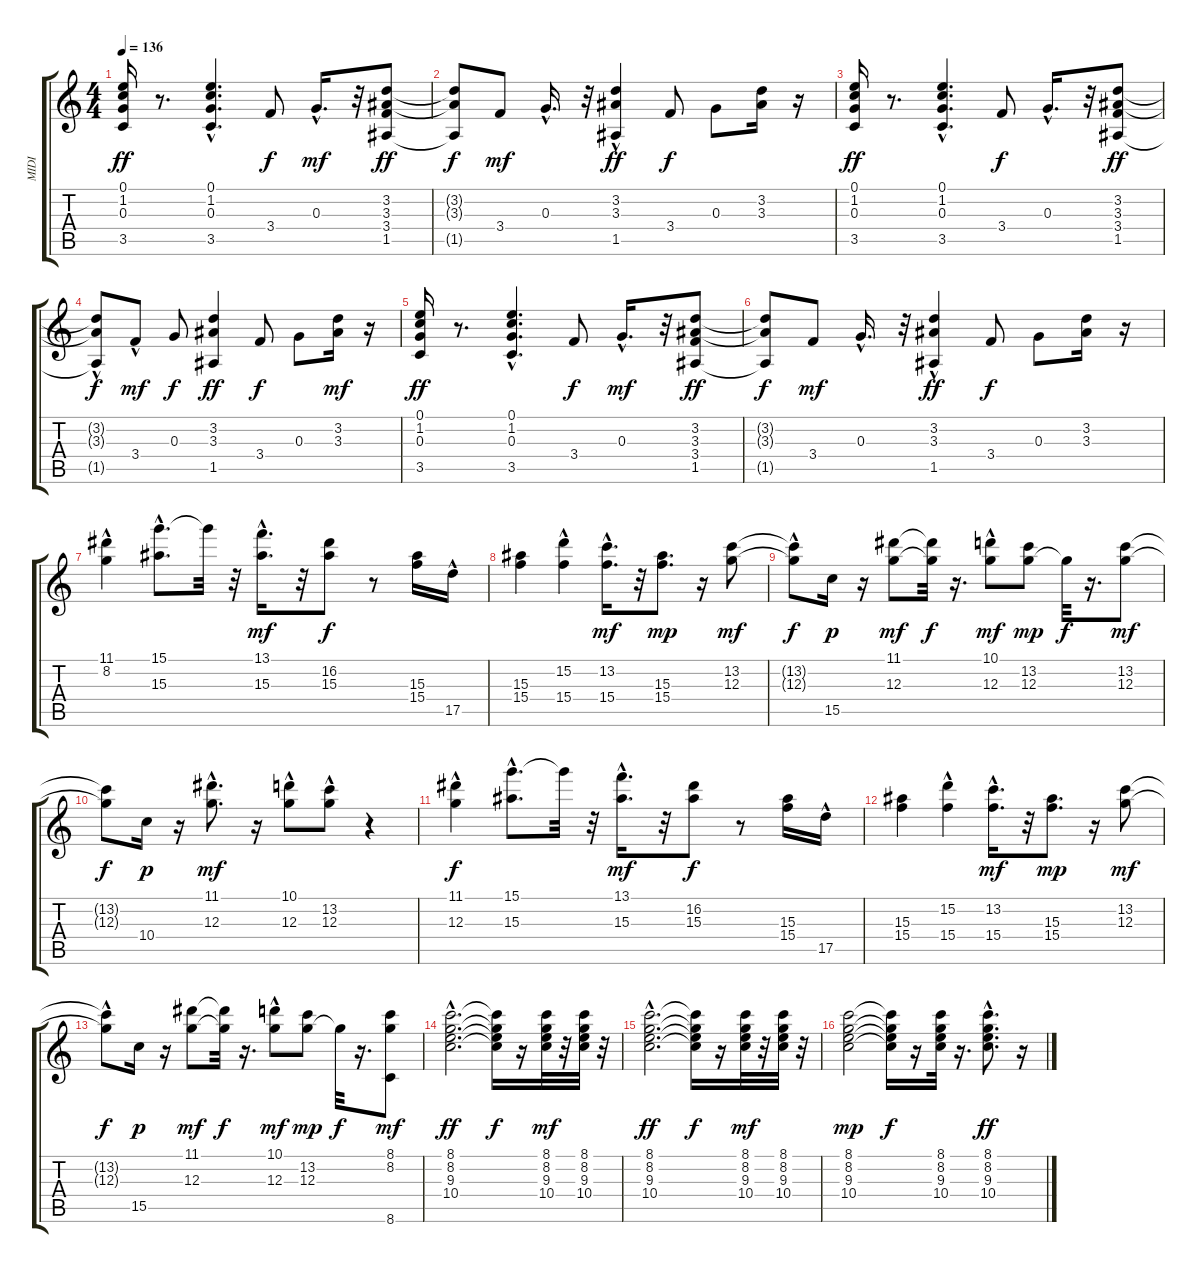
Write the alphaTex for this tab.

\track ("MIDI" "MIDI") {instrument electricguitarclean}
\staff {score tabs}
\tuning (E4 B3 G3 D3 A2 E2) {hide}
\ts (4 4)
\tempo 136
\clef g2
\ks c
(0.1 1.2 0.3 3.5).16{dy ff} r.8{d} (0.1 1.2{hac} 0.3 3.5).4{d} 3.4.8{dy f} 0.3{hac}.16{d dy mf} r.32 (3.2 3.3 3.4 1.5).8{dy ff} |
(3.2{t} 3.3{t} 1.5{t}).8{dy f} 3.4.8{dy mf} 0.3{hac}.16{d} r.32 (3.2{hac} 3.3 1.5).4{dy ff} 3.4.8{dy f} 0.3.8 (3.2 3.3).16 r.16 |
(0.1 1.2 0.3 3.5).16{dy ff} r.8{d} (0.1{hac} 1.2{hac} 0.3{hac} 3.5).4{d} 3.4.8{dy f} 0.3{hac}.16{d} r.32 (3.2 3.3 3.4 1.5).8{dy ff} |
(3.2{t} 3.3{hac t} 1.5{t}).8{dy f} 3.4{hac}.8{dy mf} 0.3.8{dy f} (3.2 3.3 1.5).4{dy ff} 3.4.8{dy f} 0.3.8 (3.2 3.3).16{dy mf} r.16 |
(0.1 1.2 0.3 3.5).16{dy ff} r.8{d} (0.1 1.2{hac} 0.3 3.5).4{d} 3.4.8{dy f} 0.3{hac}.16{d dy mf} r.32 (3.2 3.3 3.4 1.5).8{dy ff} |
(3.2{t} 3.3{t} 1.5{t}).8{dy f} 3.4.8{dy mf} 0.3{hac}.16{d} r.32 (3.2{hac} 3.3 1.5).4{dy ff} 3.4.8{dy f} 0.3.8 (3.2 3.3).16 r.16 |
(11.1{hac} 8.2{hac}).4 (15.1{hac} 15.3).8{d} 15.1{t}.32 r.32 (13.1{hac} 15.3).16{d dy mf} r.32 (16.2 15.3).8{dy f} r.8 (15.3 15.4).16 17.5{hac}.16 |
(15.3 15.4).4 (15.2 15.4{hac}).4 (13.2 15.4{hac}).16{d dy mf} r.32 (15.3 15.4).8{d dy mp} r.16 (13.2 12.3).8{dy mf} |
(13.2{hac t} 12.3{t}).8{dy f} 15.5.16{dy p} r.16 (11.1 12.3).8{dy mf} (11.1{t} 12.3{t}).32{dy f} r.16{d} (10.1{hac} 12.3).8{dy mf} (13.2 12.3).8{dy mp} 12.3{t}.32{dy f} r.16{d} (13.2 12.3).8{dy mf} |
(13.2{t} 12.3{t}).8{dy f} 10.4.16{dy p} r.16 (11.1 12.3{hac}).8{d dy mf} r.16 (10.1 12.3{hac}).8 (13.2{hac} 12.3).8 r.4 |
(11.1{hac} 12.3{hac}).4{dy f} (15.1{hac} 15.3).8{d} 15.1{t}.32 r.32 (13.1{hac} 15.3).16{d dy mf} r.32 (16.2 15.3).8{dy f} r.8 (15.3 15.4).16 17.5{hac}.16 |
(15.3 15.4).4 (15.2 15.4{hac}).4 (13.2 15.4{hac}).16{d dy mf} r.32 (15.3 15.4).8{d dy mp} r.16 (13.2 12.3).8{dy mf} |
(13.2{hac t} 12.3{t}).8{dy f} 15.5.16{dy p} r.16 (11.1 12.3).8{dy mf} (11.1{t} 12.3{t}).32{dy f} r.16{d} (10.1{hac} 12.3{hac}).8{dy mf} (13.2 12.3).8{dy mp} 12.3{t}.32{dy f} r.16{d} (8.1 8.2 8.6).8{dy mf} |
(8.1{hac} 8.2{hac} 9.3{hac} 10.4{hac}).2{d dy ff} (8.1{t} 8.2{t} 9.3{t} 10.4{t}).16{dy f} r.16 (8.1 8.2 9.3 10.4).32{dy mf} r.32 (8.1 8.2 9.3 10.4).32 r.32 |
(8.1{hac} 8.2{hac} 9.3{hac} 10.4{hac}).2{d dy ff} (8.1{t} 8.2{t} 9.3{t} 10.4{t}).16{dy f} r.16 (8.1 8.2 9.3 10.4).32{dy mf} r.32 (8.1 8.2 9.3 10.4).32 r.32 |
(8.1 8.2 9.3 10.4).2{dy mp} (8.1{t} 8.2{t} 9.3{t} 10.4{t}).16{dy f} r.16 (8.1 8.2 9.3 10.4).32 r.16{d} (8.1{hac} 8.2{hac} 9.3{hac} 10.4{hac}).8{d dy ff} r.16
